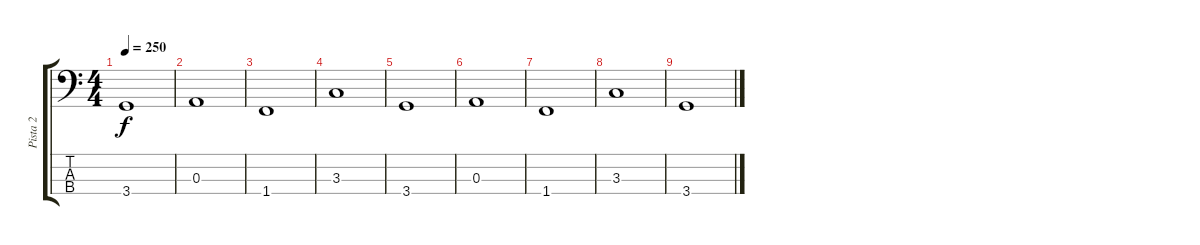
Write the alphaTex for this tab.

\track ("Pista 2" "Pista 2") {instrument electricbassfinger}
\staff {score tabs}
\tuning (G2 D2 A1 E1) {hide}
\ts (4 4)
\tempo 250
\clef f4
\ks c
3.4.1{dy f} |
0.3.1 |
1.4.1 |
3.3.1 |
3.4.1 |
0.3.1 |
1.4.1 |
3.3.1 |
3.4.1
